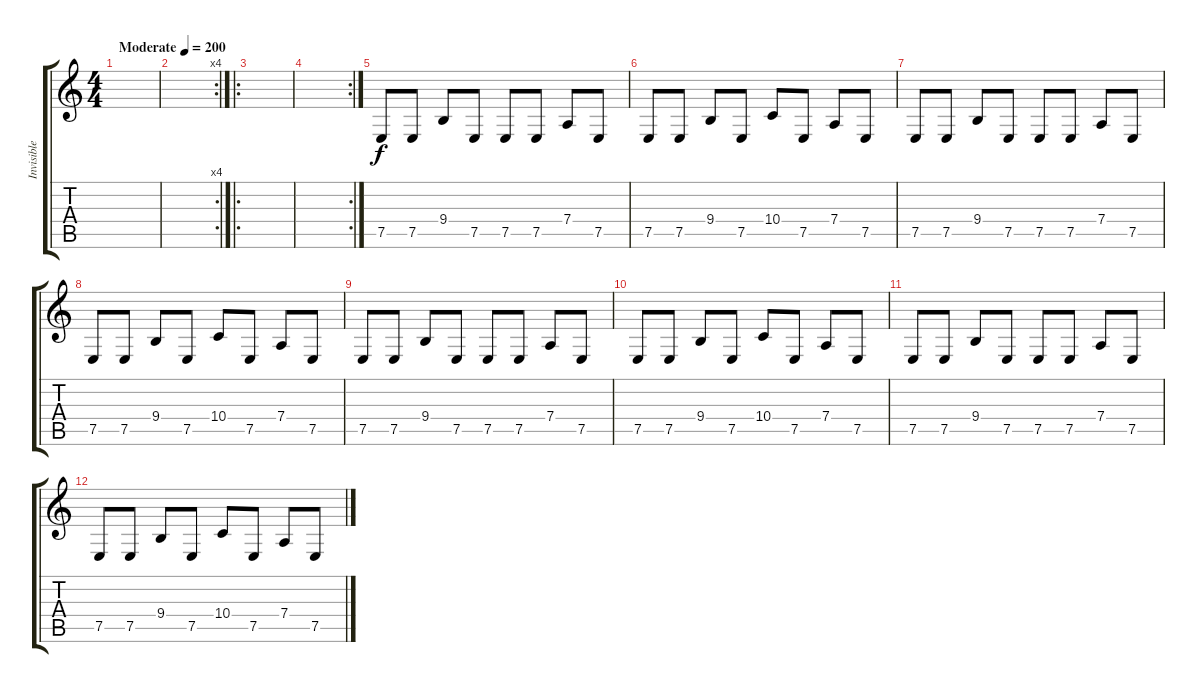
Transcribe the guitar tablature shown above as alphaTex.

\track ("Invisible Man" "Invisible ") {instrument pad3polysynth}
\staff {score tabs}
\tuning (E4 B3 G3 D3 A2 E2) {hide}
\ts (4 4)
\tempo (200 "Moderate")
\clef g2
\ks c
|
\rc 4
|
\ro
|
\rc 2
|
7.5.8 7.5.8 9.4.8 7.5.8 7.5.8 7.5.8 7.4.8 7.5.8 |
7.5.8 7.5.8 9.4.8 7.5.8 10.4.8 7.5.8 7.4.8 7.5.8 |
7.5.8 7.5.8 9.4.8 7.5.8 7.5.8 7.5.8 7.4.8 7.5.8 |
7.5.8 7.5.8 9.4.8 7.5.8 10.4.8 7.5.8 7.4.8 7.5.8 |
7.5.8 7.5.8 9.4.8 7.5.8 7.5.8 7.5.8 7.4.8 7.5.8 |
7.5.8 7.5.8 9.4.8 7.5.8 10.4.8 7.5.8 7.4.8 7.5.8 |
7.5.8 7.5.8 9.4.8 7.5.8 7.5.8 7.5.8 7.4.8 7.5.8 |
7.5.8 7.5.8 9.4.8 7.5.8 10.4.8 7.5.8 7.4.8 7.5.8
